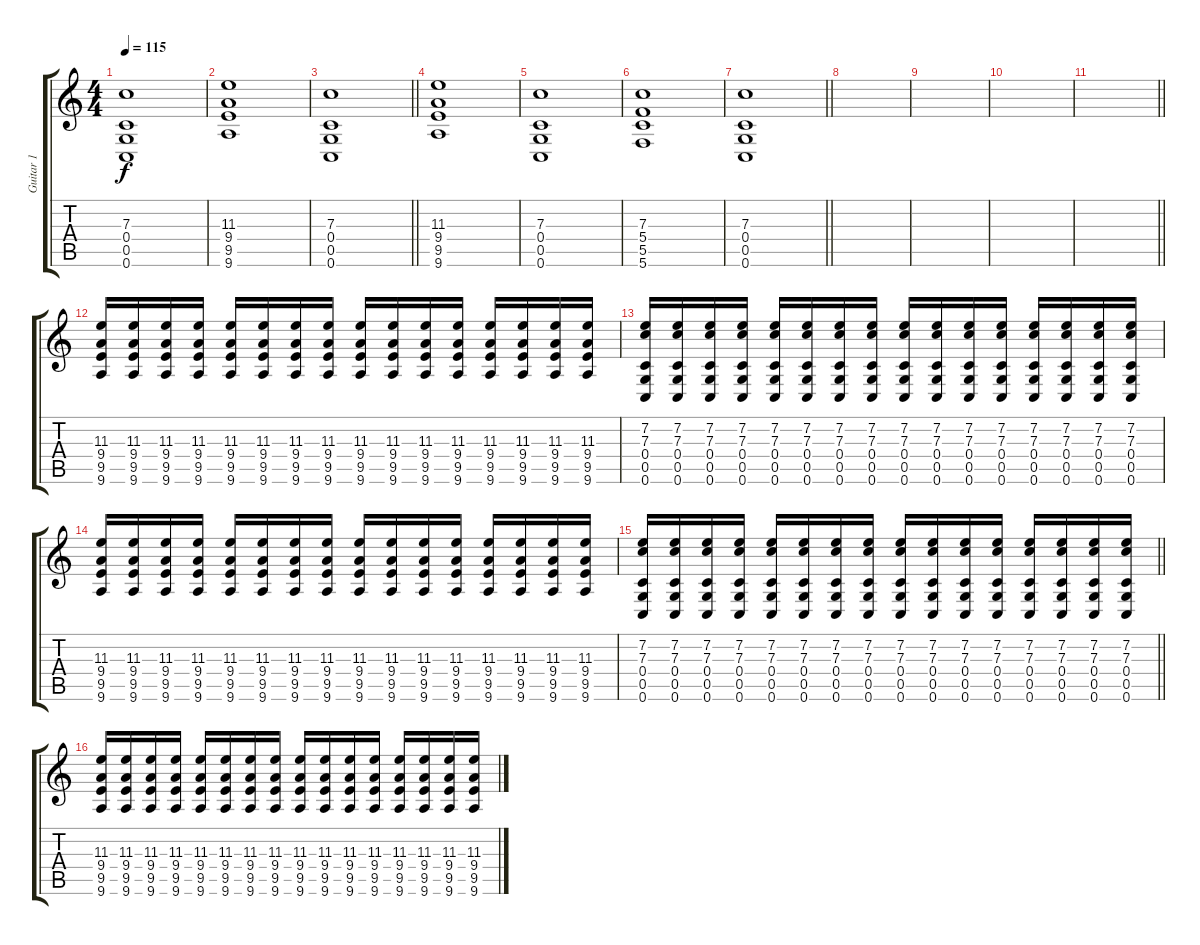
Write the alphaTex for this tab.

\track ("Guitar 1" "Guitar 1") {instrument distortionguitar}
\staff {score tabs}
\tuning (D4 A3 F3 C3 G2 C2) {hide}
\ts (4 4)
\tempo 115
\clef g2
\ks c
(7.3 0.4 0.5 0.6).1{dy f} |
(11.3 9.4 9.5 9.6).1 |
\barLineRight lightlight
(7.3 0.4 0.5 0.6).1 |
(11.3 9.4 9.5 9.6).1 |
(7.3 0.4 0.5 0.6).1 |
(7.3 5.4 5.5 5.6).1 |
\barLineRight lightlight
(7.3 0.4 0.5 0.6).1 |
|
|
|
\barLineRight lightlight
|
(11.3 9.4 9.5 9.6).16 (11.3 9.4 9.5 9.6).16 (11.3 9.4 9.5 9.6).16 (11.3 9.4 9.5 9.6).16 (11.3 9.4 9.5 9.6).16 (11.3 9.4 9.5 9.6).16 (11.3 9.4 9.5 9.6).16 (11.3 9.4 9.5 9.6).16 (11.3 9.4 9.5 9.6).16 (11.3 9.4 9.5 9.6).16 (11.3 9.4 9.5 9.6).16 (11.3 9.4 9.5 9.6).16 (11.3 9.4 9.5 9.6).16 (11.3 9.4 9.5 9.6).16 (11.3 9.4 9.5 9.6).16 (11.3 9.4 9.5 9.6).16 |
(7.2 7.3 0.4 0.5 0.6).16 (7.2 7.3 0.4 0.5 0.6).16 (7.2 7.3 0.4 0.5 0.6).16 (7.2 7.3 0.4 0.5 0.6).16 (7.2 7.3 0.4 0.5 0.6).16 (7.2 7.3 0.4 0.5 0.6).16 (7.2 7.3 0.4 0.5 0.6).16 (7.2 7.3 0.4 0.5 0.6).16 (7.2 7.3 0.4 0.5 0.6).16 (7.2 7.3 0.4 0.5 0.6).16 (7.2 7.3 0.4 0.5 0.6).16 (7.2 7.3 0.4 0.5 0.6).16 (7.2 7.3 0.4 0.5 0.6).16 (7.2 7.3 0.4 0.5 0.6).16 (7.2 7.3 0.4 0.5 0.6).16 (7.2 7.3 0.4 0.5 0.6).16 |
(11.3 9.4 9.5 9.6).16 (11.3 9.4 9.5 9.6).16 (11.3 9.4 9.5 9.6).16 (11.3 9.4 9.5 9.6).16 (11.3 9.4 9.5 9.6).16 (11.3 9.4 9.5 9.6).16 (11.3 9.4 9.5 9.6).16 (11.3 9.4 9.5 9.6).16 (11.3 9.4 9.5 9.6).16 (11.3 9.4 9.5 9.6).16 (11.3 9.4 9.5 9.6).16 (11.3 9.4 9.5 9.6).16 (11.3 9.4 9.5 9.6).16 (11.3 9.4 9.5 9.6).16 (11.3 9.4 9.5 9.6).16 (11.3 9.4 9.5 9.6).16 |
\barLineRight lightlight
(7.2 7.3 0.4 0.5 0.6).16 (7.2 7.3 0.4 0.5 0.6).16 (7.2 7.3 0.4 0.5 0.6).16 (7.2 7.3 0.4 0.5 0.6).16 (7.2 7.3 0.4 0.5 0.6).16 (7.2 7.3 0.4 0.5 0.6).16 (7.2 7.3 0.4 0.5 0.6).16 (7.2 7.3 0.4 0.5 0.6).16 (7.2 7.3 0.4 0.5 0.6).16 (7.2 7.3 0.4 0.5 0.6).16 (7.2 7.3 0.4 0.5 0.6).16 (7.2 7.3 0.4 0.5 0.6).16 (7.2 7.3 0.4 0.5 0.6).16 (7.2 7.3 0.4 0.5 0.6).16 (7.2 7.3 0.4 0.5 0.6).16 (7.2 7.3 0.4 0.5 0.6).16 |
(11.3 9.4 9.5 9.6).16 (11.3 9.4 9.5 9.6).16 (11.3 9.4 9.5 9.6).16 (11.3 9.4 9.5 9.6).16 (11.3 9.4 9.5 9.6).16 (11.3 9.4 9.5 9.6).16 (11.3 9.4 9.5 9.6).16 (11.3 9.4 9.5 9.6).16 (11.3 9.4 9.5 9.6).16 (11.3 9.4 9.5 9.6).16 (11.3 9.4 9.5 9.6).16 (11.3 9.4 9.5 9.6).16 (11.3 9.4 9.5 9.6).16 (11.3 9.4 9.5 9.6).16 (11.3 9.4 9.5 9.6).16 (11.3 9.4 9.5 9.6).16
